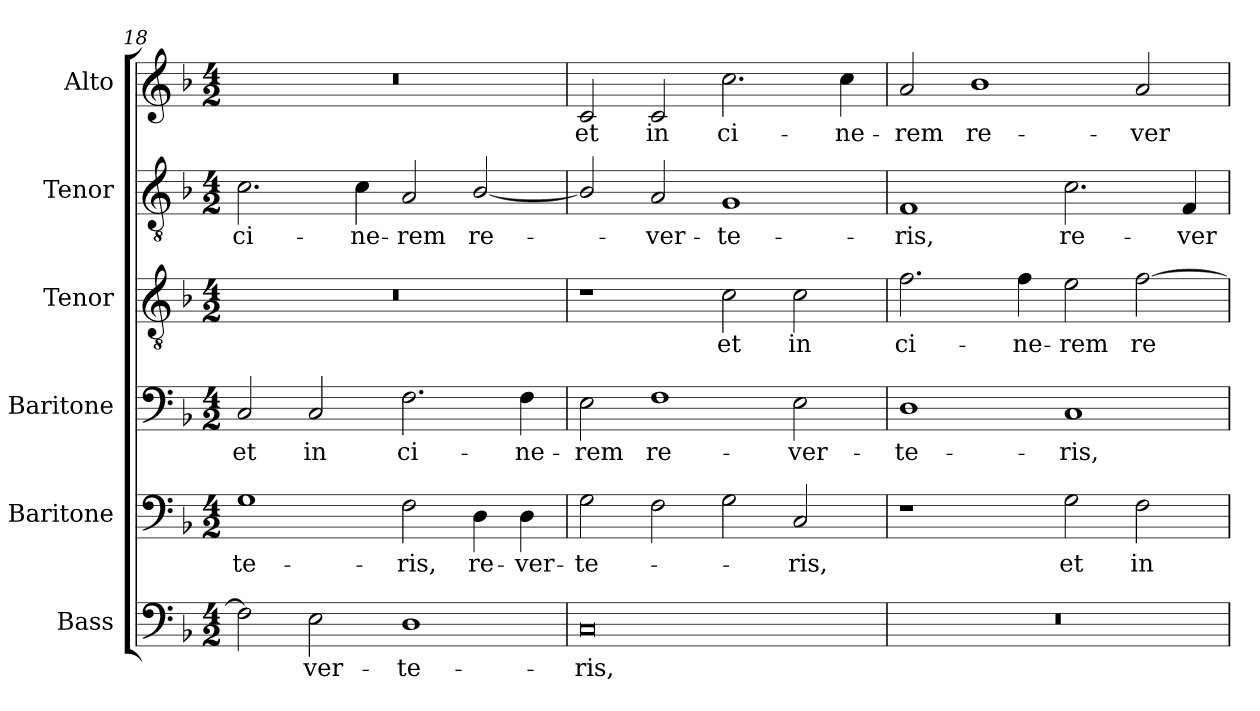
**kern	**text	**kern	**text	**kern	**text	**kern	**text	**kern	**text	**kern	**text
*part6	*part6	*part5	*part5	*part4	*part4	*part3	*part3	*part2	*part2	*part1	*part1
*staff6	*staff6	*staff5	*staff5	*staff4	*staff4	*staff3	*staff3	*staff2	*staff2	*staff1	*staff1
*I"Bass	*	*I"Baritone	*	*I"Baritone	*	*I"Tenor	*	*I"Tenor	*	*I"Alto	*
*I'B.	*	*I'Bar.	*	*I'Bar.	*	*I'T.	*	*I'T.	*	*I'A.	*
*clefF4	*	*clefF4	*	*clefF4	*	*clefGv2	*	*clefGv2	*	*clefG2	*
*	*	*	*	*	*	*ITrd7c12	*	*ITrd7c12	*	*	*
*k[b-]	*	*k[b-]	*	*k[b-]	*	*k[b-]	*	*k[b-]	*	*k[b-]	*
*F:	*	*F:	*	*F:	*	*F:	*	*F:	*	*F:	*
*M4/2	*	*M4/2	*	*M4/2	*	*M4/2	*	*M4/2	*	*M4/2	*
=18	=18	=18	=18	=18	=18	=18	=18	=18	=18	=18	=18
!	!	!	!LO:LY:b:color=#000000	!	!	!	!	!	!	!	!
!	!	!	!	!	!LO:LY:b:color=#000000	!LO:N:vis=1	!	!	!	!	!
!	!	!	!	!	!	!	!	!	!LO:LY:b:color=#000000	!LO:N:vis=1	!
2Fi\]	.	1Gi	-te-	2Ci/	et	0r	.	2.Ci\	ci-	0r	.
!	!LO:LY:b:color=#000000	!	!	!	!	!	!	!	!	!	!
!	!	!	!	!	!LO:LY:b:color=#000000	!	!	!	!	!	!
2Ei\	-ver-	.	.	2Ci/	in	.	.	.	.	.	.
!	!	!	!	!	!	!	!	!	!LO:LY:b:color=#000000	!	!
.	.	.	.	.	.	.	.	4Ci\	-ne-	.	.
!	!LO:LY:b:color=#000000	!	!	!	!	!	!	!	!	!	!
!	!	!	!LO:LY:b:color=#000000	!	!	!	!	!	!	!	!
!	!	!	!	!	!LO:LY:b:color=#000000	!	!	!	!	!	!
!	!	!	!	!	!	!	!	!	!LO:LY:b:color=#000000	!	!
1Di	-te-	2Fi\	-ris,	2.Fi\	ci-	.	.	2AAi/	-rem	.	.
!	!	!	!LO:LY:b:color=#000000	!	!	!	!	!	!	!	!
!	!	!	!	!	!	!	!	!	!LO:LY:b:color=#000000	!	!
.	.	4Di\	re-	.	.	.	.	[2BB-i/	re-	.	.
!	!	!	!LO:LY:b:color=#000000	!	!	!	!	!	!	!	!
!	!	!	!	!	!LO:LY:b:color=#000000	!	!	!	!	!	!
.	.	4Di\	-ver-	4Fi\	-ne-	.	.	.	.	.	.
=19	=19	=19	=19	=19	=19	=19	=19	=19	=19	=19	=19
!	!LO:LY:b:color=#000000	!	!	!	!	!	!	!	!	!	!
!	!	!	!LO:LY:b:color=#000000	!	!	!	!	!	!	!	!
!	!	!	!	!	!LO:LY:b:color=#000000	!	!	!	!	!	!
!	!	!	!	!	!	!	!	!	!	!	!LO:LY:b:color=#000000
0Ci	-ris,	2Gi\	-te-	2Ei\	-rem	1r	.	2BB-i/]	.	2ci/	et
!	!	!	!	!	!LO:LY:b:color=#000000	!	!	!	!	!	!
!	!	!	!	!	!	!	!	!	!LO:LY:b:color=#000000	!	!
!	!	!	!	!	!	!	!	!	!	!	!LO:LY:b:color=#000000
.	.	2Fi\	.	1Fi	re-	.	.	2AAi/	-ver-	2ci/	in
!	!	!	!	!	!	!	!LO:LY:b:color=#000000	!	!	!	!
!	!	!	!	!	!	!	!	!	!LO:LY:b:color=#000000	!	!
!	!	!	!	!	!	!	!	!	!	!	!LO:LY:b:color=#000000
.	.	2Gi\	.	.	.	2Ci\	et	1GGi	-te-	2.cci\	ci-
!	!	!	!LO:LY:b:color=#000000	!	!	!	!	!	!	!	!
!	!	!	!	!	!LO:LY:b:color=#000000	!	!	!	!	!	!
!	!	!	!	!	!	!	!LO:LY:b:color=#000000	!	!	!	!
.	.	2Ci/	-ris,	2Ei\	-ver-	2Ci\	in	.	.	.	.
!	!	!	!	!	!	!	!	!	!	!	!LO:LY:b:color=#000000
.	.	.	.	.	.	.	.	.	.	4cci\	-ne-
=20	=20	=20	=20	=20	=20	=20	=20	=20	=20	=20	=20
!LO:N:vis=1	!	!	!	!	!	!	!	!	!	!	!
!	!	!	!	!	!LO:LY:b:color=#000000	!	!	!	!	!	!
!	!	!	!	!	!	!	!LO:LY:b:color=#000000	!	!	!	!
!	!	!	!	!	!	!	!	!	!LO:LY:b:color=#000000	!	!
!	!	!	!	!	!	!	!	!	!	!	!LO:LY:b:color=#000000
0r	.	1r	.	1Di	-te-	2.Fi\	ci-	1FFi	-ris,	2ai/	-rem
!	!	!	!	!	!	!	!	!	!	!	!LO:LY:b:color=#000000
.	.	.	.	.	.	.	.	.	.	1b-i	re-
!	!	!	!	!	!	!	!LO:LY:b:color=#000000	!	!	!	!
.	.	.	.	.	.	4Fi\	-ne-	.	.	.	.
!	!	!	!LO:LY:b:color=#000000	!	!	!	!	!	!	!	!
!	!	!	!	!	!LO:LY:b:color=#000000	!	!	!	!	!	!
!	!	!	!	!	!	!	!LO:LY:b:color=#000000	!	!	!	!
!	!	!	!	!	!	!	!	!	!LO:LY:b:color=#000000	!	!
.	.	2Gi\	et	1Ci	-ris,	2Ei\	-rem	2.Ci\	re-	.	.
!	!	!	!LO:LY:b:color=#000000	!	!	!	!	!	!	!	!
!	!	!	!	!	!	!	!LO:LY:b:color=#000000	!	!	!	!
!	!	!	!	!	!	!	!	!	!	!	!LO:LY:b:color=#000000
.	.	2Fi\	in	.	.	[2Fi\	re-	.	.	2ai/	-ver-
!	!	!	!	!	!	!	!	!	!LO:LY:b:color=#000000	!	!
.	.	.	.	.	.	.	.	4FFi/	-ver-	.	.
=	=	=	=	=	=	=	=	=	=	=	=
*-	*-	*-	*-	*-	*-	*-	*-	*-	*-	*-	*-
